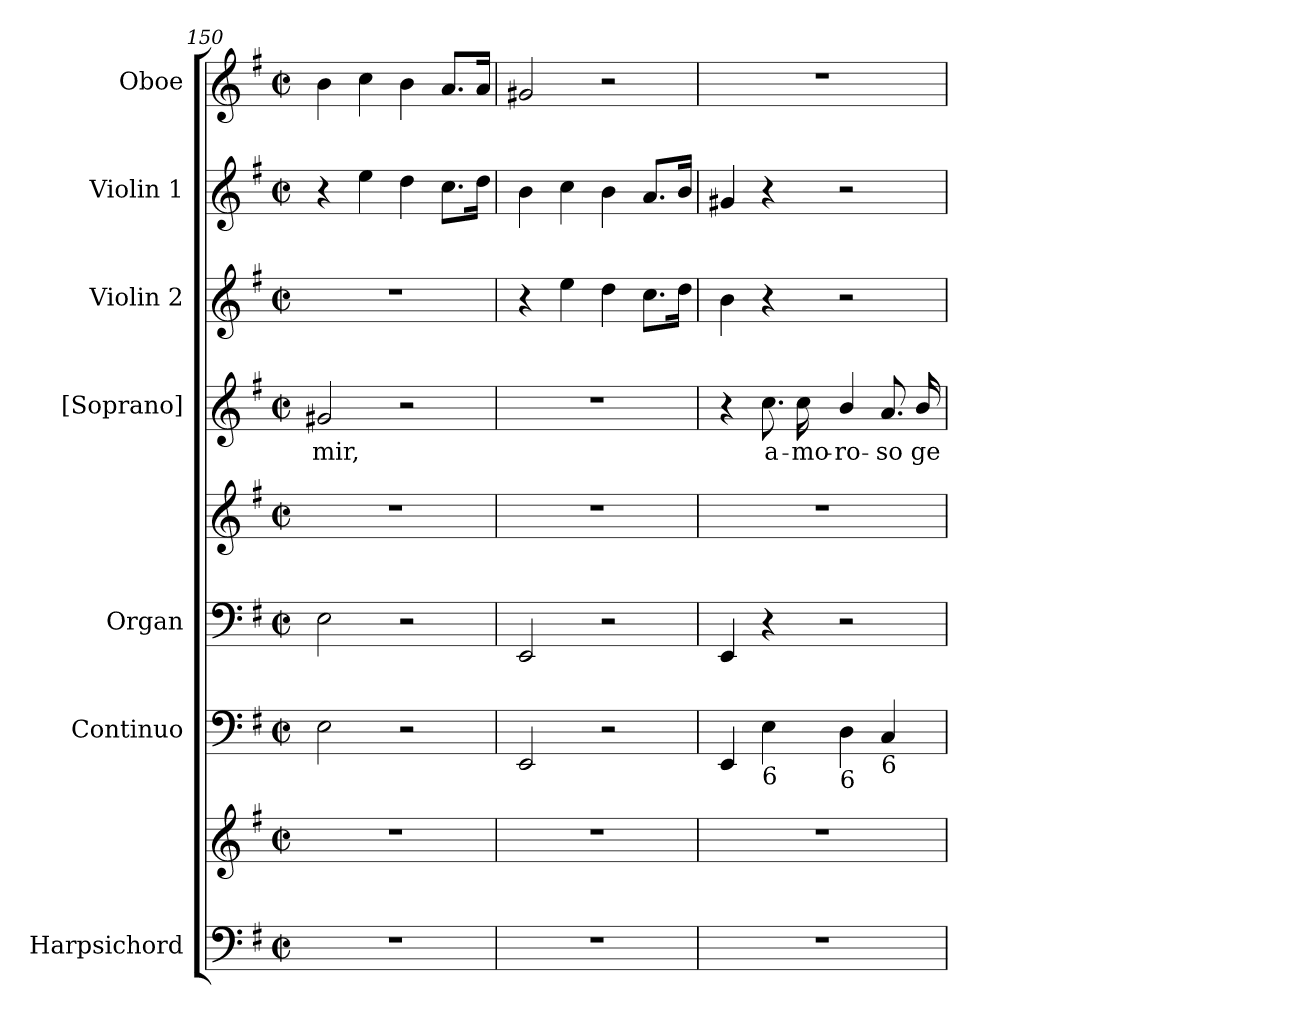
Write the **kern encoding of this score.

**kern	**kern	**kern	**kern	**kern	**kern	**text	**kern	**kern	**kern
*part7	*part7	*part6	*part5	*part5	*part4	*part4	*part3	*part2	*part1
*staff9	*staff8	*staff7	*staff6	*staff5	*staff4	*staff4	*staff3	*staff2	*staff1
*I"Harpsichord	*	*I"Continuo	*I"Organ	*	*I"[Soprano]	*	*I"Violin 2	*I"Violin 1	*I"Oboe
*	*	*I'Cont.	*I'Org.	*	*I'S.	*	*I'Vln. 2	*I'Vln. 1	*I'Ob.
*clefF4	*clefG2	*clefF4	*clefF4	*clefG2	*clefG2	*	*clefG2	*clefG2	*clefG2
*k[f#]	*k[f#]	*k[f#]	*k[f#]	*k[f#]	*k[f#]	*	*k[f#]	*k[f#]	*k[f#]
*G:	*G:	*G:	*G:	*G:	*G:	*	*G:	*G:	*G:
*M2/2	*M2/2	*M2/2	*M2/2	*M2/2	*M2/2	*	*M2/2	*M2/2	*M2/2
*met(c|)	*met(c|)	*met(c|)	*met(c|)	*met(c|)	*met(c|)	*	*met(c|)	*met(c|)	*met(c|)
=150	=150	=150	=150	=150	=150	=150	=150	=150	=150
!	!	!	!	!	!	!LO:LY:b:color=#000000	!	!	!
1r	1r	2Ei\	2Ei\	1r	2g#Xi/	-mir,	1r	4r	4bi\
.	.	.	.	.	.	.	.	4eei\	4cci\
.	.	2r	2r	.	2r	.	.	4ddi\	4bi\
.	.	.	.	.	.	.	.	8.cci\L	8.ai/L
.	.	.	.	.	.	.	.	16ddi\Jk	16ai/Jk
!!LO:PB:g=z
=151	=151	=151	=151	=151	=151	=151	=151	=151	=151
1r	1r	2EEi/	2EEi/	1r	1r	.	4r	4bi\	2g#Xi/
.	.	.	.	.	.	.	4eei\	4cci\	.
.	.	2r	2r	.	.	.	4ddi\	4bi\	2r
.	.	.	.	.	.	.	8.cci\L	8.ai/L	.
.	.	.	.	.	.	.	16ddi\Jk	16bi/Jk	.
=152	=152	=152	=152	=152	=152	=152	=152	=152	=152
1r	1r	4EEi/	4EEi/	1r	4r	.	4bi\	4g#Xi/	1r
!	!	!LO:TX:b:t=6	!	!	!	!	!	!	!
!	!	!	!	!	!	!LO:LY:b:color=#000000	!	!	!
.	.	4Ei\	4r	.	8.cci\	a-	4r	4r	.
!	!	!	!	!	!	!LO:LY:b:color=#000000	!	!	!
.	.	.	.	.	16cci\	-mo-	.	.	.
!	!	!LO:TX:b:t=6	!	!	!	!	!	!	!
!	!	!	!	!	!	!LO:LY:b:color=#000000	!	!	!
.	.	4Di\	2r	.	4bi/	-ro-	2r	2r	.
!	!	!LO:TX:b:t=6	!	!	!	!	!	!	!
!	!	!	!	!	!	!LO:LY:b:color=#000000	!	!	!
.	.	4Ci/	.	.	8.ai/	-so	.	.	.
!	!	!	!	!	!	!LO:LY:b:color=#000000	!	!	!
.	.	.	.	.	16bi/	ge-	.	.	.
=	=	=	=	=	=	=	=	=	=
*-	*-	*-	*-	*-	*-	*-	*-	*-	*-
